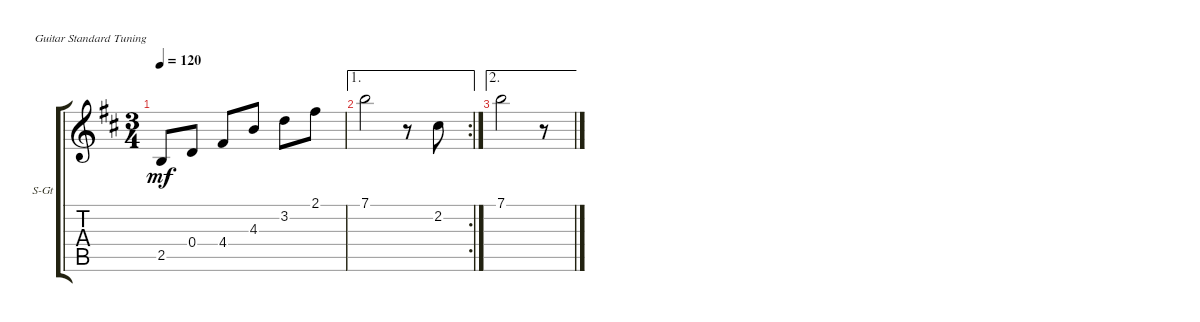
\defaultSystemsLayout 4
\bracketExtendMode groupsimilarinstruments
\firstSystemTrackNameOrientation horizontal
\otherSystemsTrackNameOrientation horizontal
\track ("Steel Guitar" "S-Gt") {instrument acousticguitarsteel}
\staff {score tabs}
\tuning (E4 B3 G3 D3 A2 E2)
\ts (3 4)
\tempo 120
\clef g2
\ks d
2.5.8{dy mf} 0.4.8 4.4.8 4.3.8 3.2.8 2.1.8 |
\ae 1
\rc 2
7.1.2 r.8 2.2.8 |
\ae 2
7.1.2 r.8
